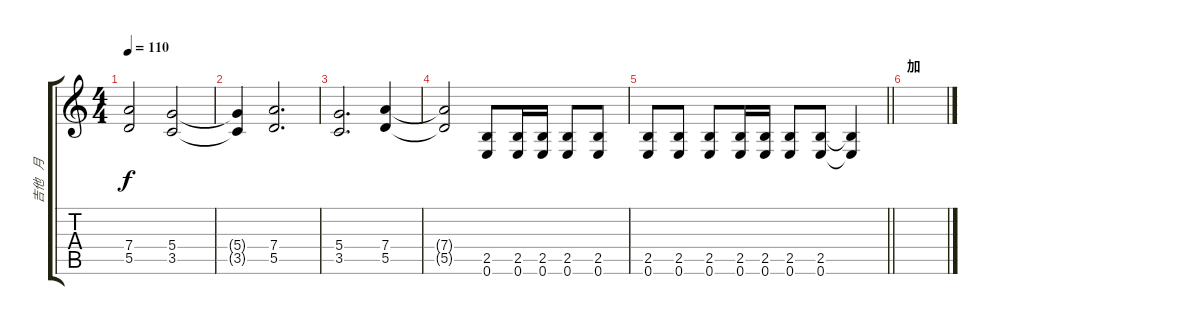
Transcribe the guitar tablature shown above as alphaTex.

\track ("吉他   月" "吉他   月") {instrument distortionguitar}
\staff {score tabs}
\tuning (E4 B3 G3 D3 A2 E2) {hide}
\ts (4 4)
\tempo 110
\clef g2
\ks c
(7.4{t} 5.5{t}).2{dy f} (5.4 3.5).2 |
(5.4{t} 3.5{t}).4 (7.4 5.5).2{d} |
(5.4 3.5).2{d} (7.4 5.5).4 |
(7.4{t} 5.5{t}).2 (2.5 0.6).8 (2.5 0.6).16 (2.5 0.6).16 (2.5 0.6).8 (2.5 0.6).8 |
\barLineRight lightlight
(2.5 0.6).8 (2.5 0.6).8 (2.5 0.6).8 (2.5 0.6).16 (2.5 0.6).16 (2.5 0.6).8 (2.5 0.6).8 (2.5{t} 0.6{t}).4 |
\section ("" "加")
